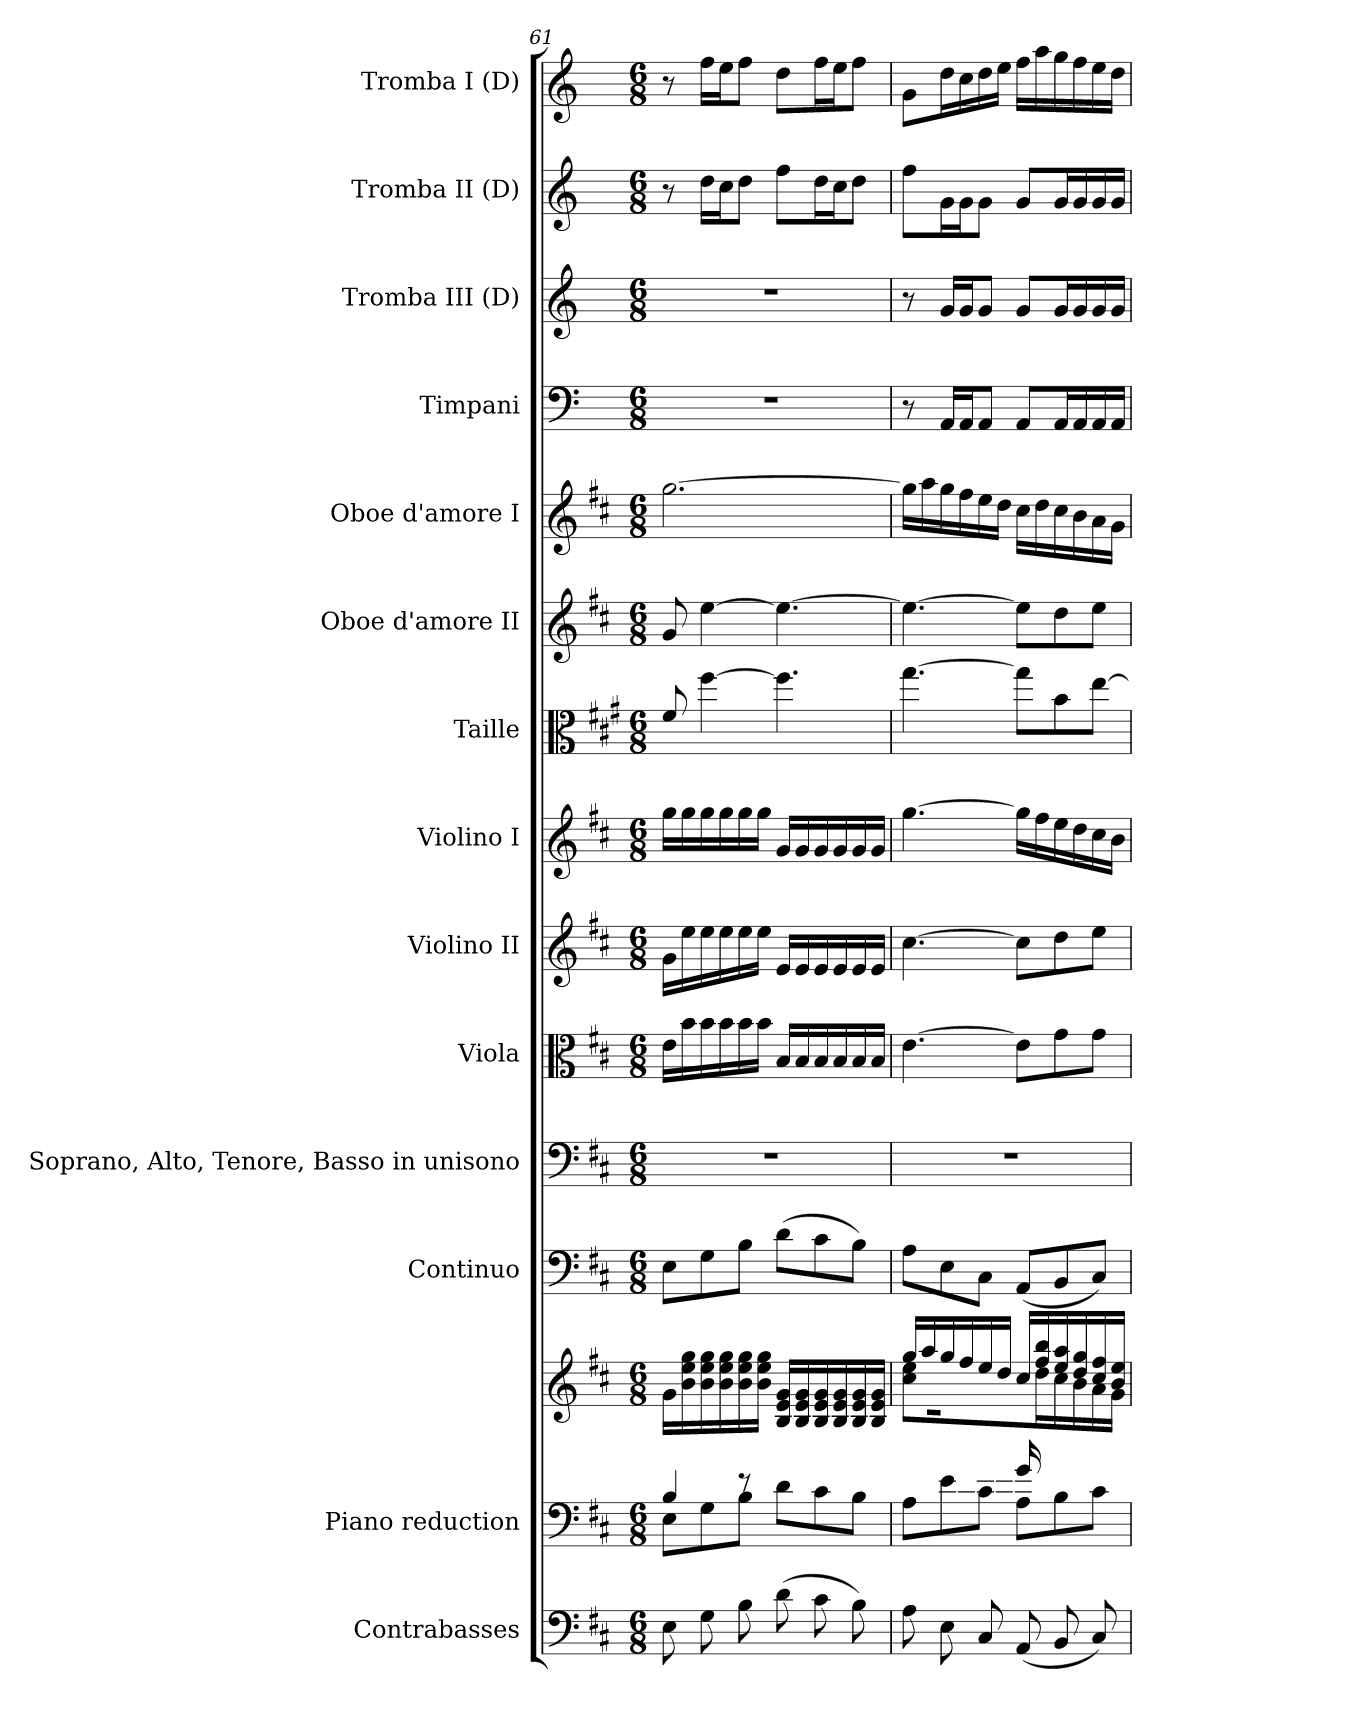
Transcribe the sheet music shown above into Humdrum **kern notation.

**kern	**kern	**kern	**kern	**kern	**kern	**kern	**kern	**kern	**kern	**kern	**kern	**kern	**kern	**kern
*part14	*part13	*part13	*part12	*part11	*part10	*part9	*part8	*part7	*part6	*part5	*part4	*part3	*part2	*part1
*staff15	*staff14	*staff13	*staff12	*staff11	*staff10	*staff9	*staff8	*staff7	*staff6	*staff5	*staff4	*staff3	*staff2	*staff1
*I"Contrabasses	*I"Piano reduction	*	*I"Continuo	*I"Soprano, Alto, Tenore, Basso in unisono	*I"Viola	*I"Violino II	*I"Violino I	*I"Taille	*I"Oboe d'amore II	*I"Oboe d'amore I	*I"Timpani	*I"Tromba III (D)	*I"Tromba II (D)	*I"Tromba I (D)
*I'Cbs.	*I'Pno	*	*	*	*	*	*	*	*I'Ob	*I'Ob	*I'Timp	*	*	*
*clefF4	*clefF4	*clefG2	*clefF4	*clefF4	*clefC3	*clefG2	*clefG2	*clefC3	*clefG2	*clefG2	*clefF4	*clefG2	*clefG2	*clefG2
*ITrd7c12	*	*	*	*	*	*	*	*ITrd4c7	*	*	*	*ITrd-1c-2	*ITrd-1c-2	*ITrd-1c-2
*k[f#c#]	*k[f#c#]	*k[f#c#]	*k[f#c#]	*k[f#c#]	*k[f#c#]	*k[f#c#]	*k[f#c#]	*k[f#c#]	*k[f#c#]	*k[f#c#]	*k[]	*k[f#c#]	*k[f#c#]	*k[f#c#]
*M6/8	*M6/8	*M6/8	*M6/8	*M6/8	*M6/8	*M6/8	*M6/8	*M6/8	*M6/8	*M6/8	*M6/8	*M6/8	*M6/8	*M6/8
=61	=61	=61	=61	=61	=61	=61	=61	=61	=61	=61	=61	=61	=61	=61
*	*^	*	*	*	*	*	*	*	*	*	*	*	*	*
8EE\	4B/	8E\L	16g\LL	8E\L	2.r	16e\LL	16g\LL	16gg\LL	8B/	8g/	[2.gg\	2.r	2.r	8r	8r
.	.	.	16b\ 16ee\ 16gg\	.	.	16b\	16ee\	16gg\	.	.	.	.	.	.	.
8GG\	.	8G\	16b\ 16ee\ 16gg\	8G\	.	16b\	16ee\	16gg\	[4b\	[4ee\	.	.	.	16ee\LL	16gg\LL
.	.	.	16b\ 16ee\ 16gg\	.	.	16b\	16ee\	16gg\	.	.	.	.	.	16dd\J	16ff#\J
8BB\	8re	8B\J	16b\ 16ee\ 16gg\	8B\J	.	16b\	16ee\	16gg\	.	.	.	.	.	8ee\J	8gg\J
.	.	.	16b\ 16ee\ 16gg\JJ	.	.	16b\JJ	16ee\JJ	16gg\JJ	.	.	.	.	.	.	.
(>8D\	4.ryy	8d\L	16B/ 16e/ 16g/LL	(>8d\L	.	16B/LL	16e/LL	16g/LL	4.b\]	4.ee\_	.	.	.	8gg\L	8ee\L
.	.	.	16B/ 16e/ 16g/	.	.	16B/	16e/	16g/	.	.	.	.	.	.	.
8C#\	.	8c#\	16B/ 16e/ 16g/	8c#\	.	16B/	16e/	16g/	.	.	.	.	.	16ee\L	16gg\L
.	.	.	16B/ 16e/ 16g/	.	.	16B/	16e/	16g/	.	.	.	.	.	16dd\J	16ff#\J
8BB\)	.	8B\J	16B/ 16e/ 16g/	8B\J)	.	16B/	16e/	16g/	.	.	.	.	.	8ee\J	8gg\J
.	.	.	16B/ 16e/ 16g/JJ	.	.	16B/JJ	16e/JJ	16g/JJ	.	.	.	.	.	.	.
=62	=62	=62	=62	=62	=62	=62	=62	=62	=62	=62	=62	=62	=62	=62	=62
*	*	*	*^	*	*	*	*	*	*	*	*	*	*	*	*
8AA\	8ryy	8A\L	16gg/LL	8cc#\ 8ee\L	8A\L	2.r	[4.e\	[4.cc#\	[4.gg\	[4.cc#\	4.ee\_	16gg\LL]	8r	8r	8gg\L	8a\L
.	.	.	16aa/	.	.	.	.	.	.	.	.	16aa\	.	.	.	.
8EE\	16e/L	8e\	16gg/	16ryy	8E\	.	.	.	.	.	.	16gg\	16AA/LL	16a/LL	16a\L	16ee\L
*	*	*	*v	*v	*	*	*	*	*	*	*	*	*	*	*	*
.	16d/	.	16ff#/	.	.	.	.	.	.	.	16ff#\	16AA/J	16a/J	16a\J	16dd\
8CC#/	16e/	8c#\J	16ee/	8C#\J	.	.	.	.	.	.	16ee\	8AA/J	8a/J	8a\J	16ee\
.	16f#/JJ	.	16dd/JJ	.	.	.	.	.	.	.	16dd\JJ	.	.	.	16ff#\JJ
(<8AAA/	16g/LL	8A\L	16cc#/LL	(<8AA/L	.	8e\L]	8cc#\L]	16gg\LL]	8cc#\L]	8ee\L]	16cc#\LL	8AA/L	8a/L	8a/L	16gg\LL
*	*	*	*^	*	*	*	*	*	*	*	*	*	*	*	*
.	4ryy	.	16ff#/ 16bb/	16dd\	.	.	.	.	16ff#\	.	.	16dd\	.	.	.	16bb\
8BBB/	.	8B\	16ee/ 16aa/	16cc#\	8BB/	.	8g\	8dd\	16ee\	8e\	8dd\	16cc#\	16AA/L	16a/L	16a/L	16aa\
.	.	.	16dd/ 16gg/	16b\	.	.	.	.	16dd\	.	.	16b\	16AA/	16a/	16a/	16gg\
8CC#/)	.	8c#\J	16cc#/ 16ff#/	16a\	8C#/J)	.	8g\J	8ee\J	16cc#\	[8a\J	8ee\J	16a\	16AA/	16a/	16a/	16ff#\
.	16ryy	.	16b/ 16ee/JJ	16g\JJ	.	.	.	.	16b\JJ	.	.	16g\JJ	16AA/JJ	16a/JJ	16a/JJ	16ee\JJ
*	*v	*v	*	*	*	*	*	*	*	*	*	*	*	*	*	*
*	*	*v	*v	*	*	*	*	*	*	*	*	*	*	*	*
=	=	=	=	=	=	=	=	=	=	=	=	=	=	=
*-	*-	*-	*-	*-	*-	*-	*-	*-	*-	*-	*-	*-	*-	*-
